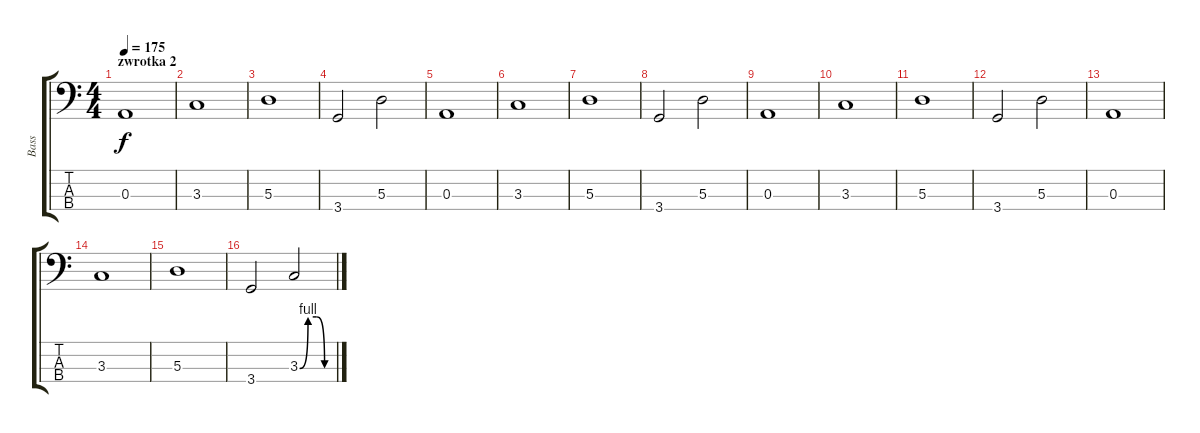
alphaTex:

\track ("Bass" "Bass") {instrument electricbassfinger}
\staff {score tabs}
\tuning (G2 D2 A1 E1) {hide}
\ts (4 4)
\section ("" "zwrotka 2")
\tempo 175
\clef f4
\ks c
0.3.1{dy f} |
3.3.1 |
5.3.1 |
3.4.2 5.3.2 |
0.3.1 |
3.3.1 |
5.3.1 |
3.4.2 5.3.2 |
0.3.1 |
3.3.1 |
5.3.1 |
3.4.2 5.3.2 |
0.3.1 |
3.3.1 |
5.3.1 |
3.4.2 3.3{be (custom 0 0 15 4 30 4 45 0 60 0)}.2
